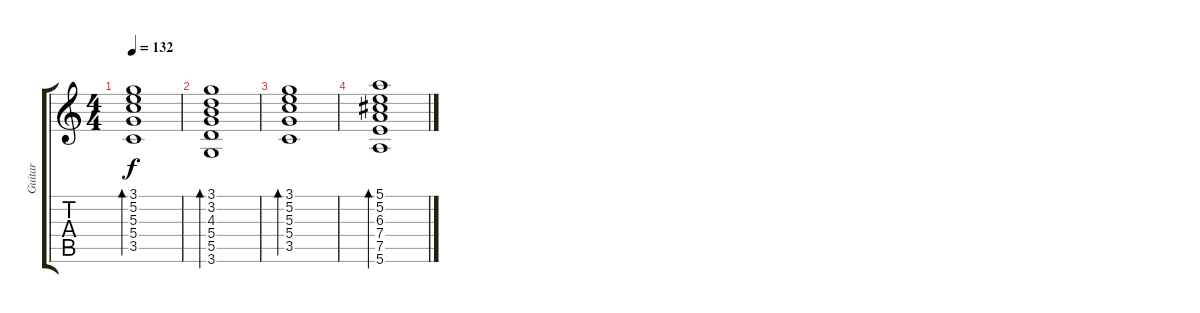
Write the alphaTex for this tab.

\track ("Guitar" "Guitar") {instrument electricguitarclean}
\staff {score tabs}
\tuning (E4 B3 G3 D3 A2 E2) {hide}
\ts (4 4)
\tempo 132
\clef g2
\ks c
(3.1 5.2 5.3 5.4 3.5).1{bd 120 dy f} |
(3.1 3.2 4.3 5.4 5.5 3.6).1{bd 120} |
(3.1 5.2 5.3 5.4 3.5).1{bd 120} |
(5.1 5.2 6.3 7.4 7.5 5.6).1{bd 120}
